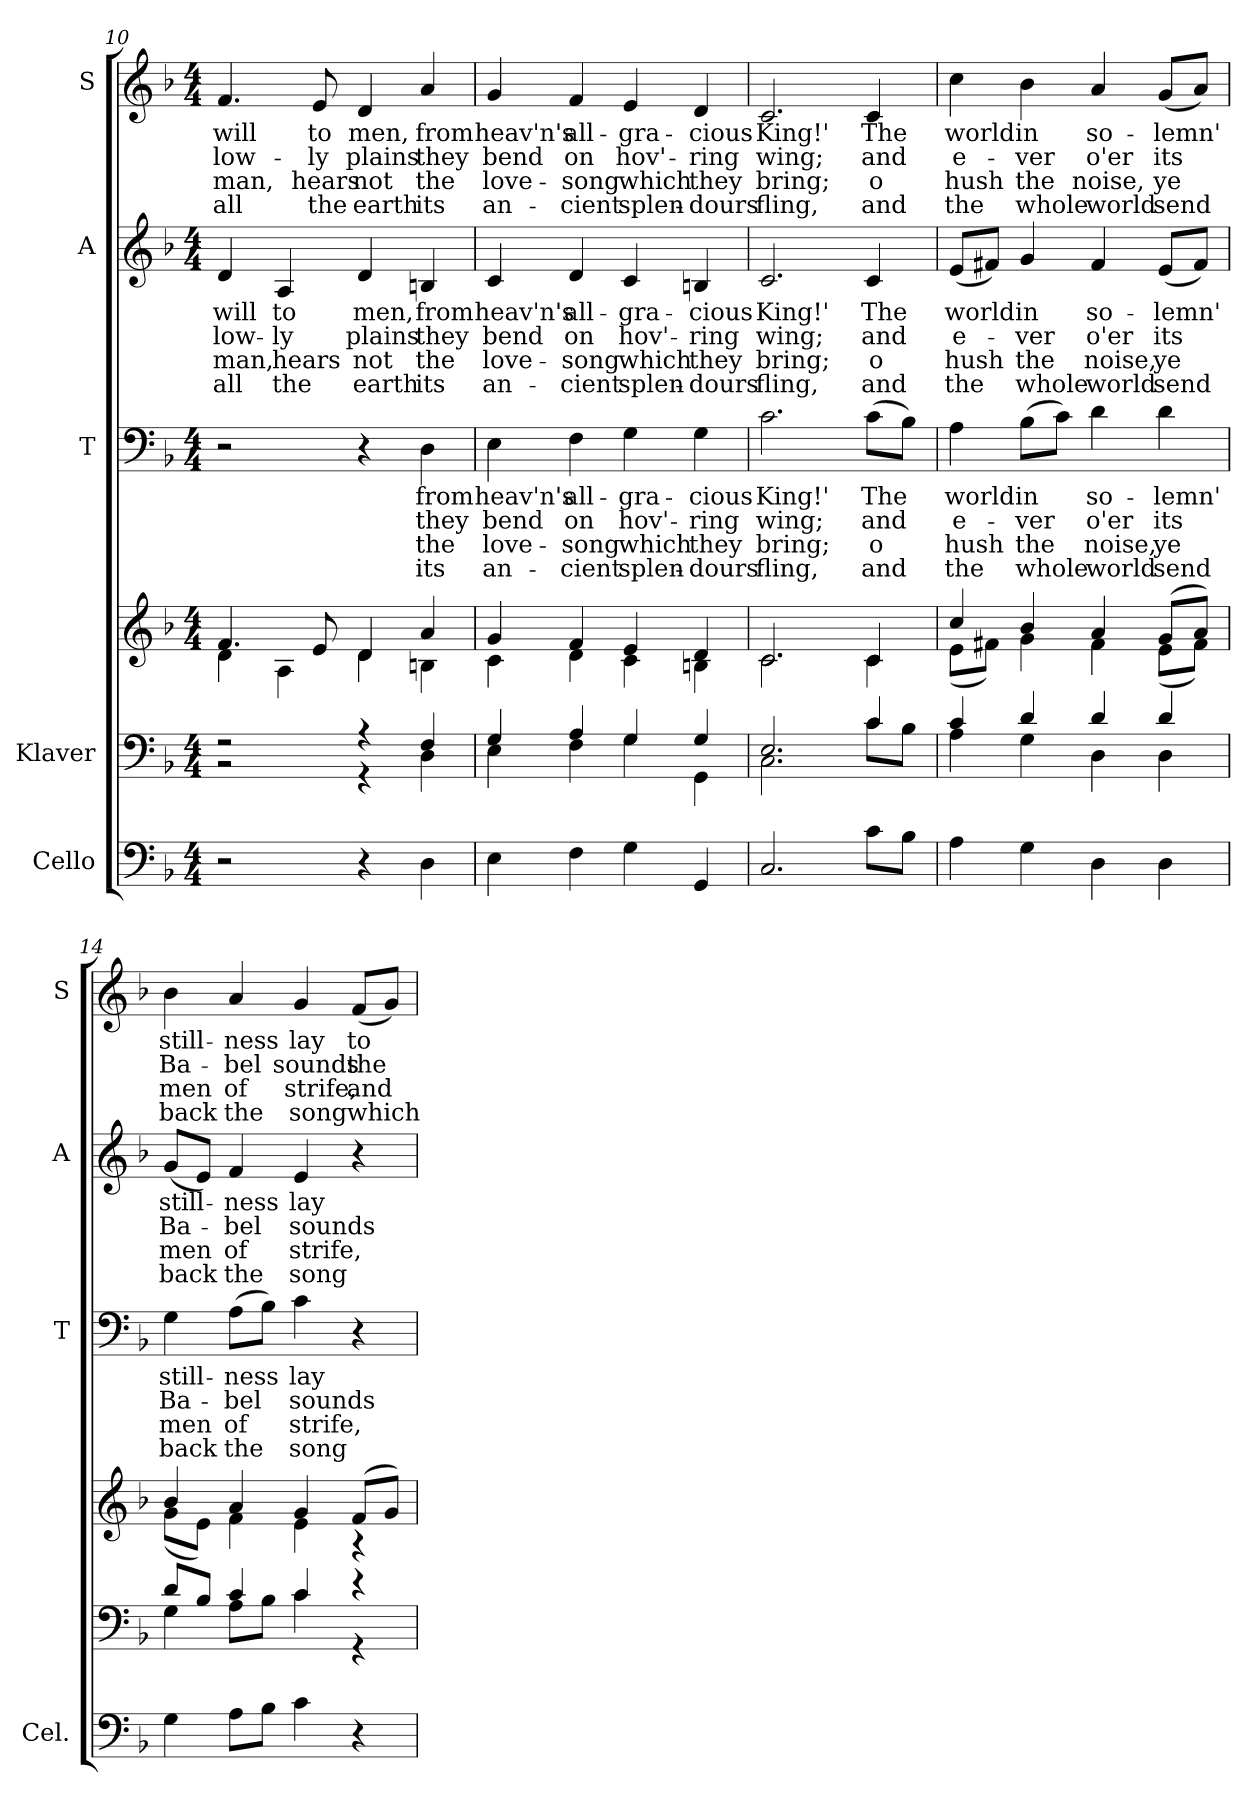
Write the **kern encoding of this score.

**kern	**kern	**kern	**kern	**text	**text	**text	**text	**kern	**text	**text	**text	**text	**kern	**text	**text	**text	**text
*part5	*part4	*part4	*part3	*part3	*part3	*part3	*part3	*part2	*part2	*part2	*part2	*part2	*part1	*part1	*part1	*part1	*part1
*staff6	*staff5	*staff4	*staff3	*staff3	*staff3	*staff3	*staff3	*staff2	*staff2	*staff2	*staff2	*staff2	*staff1	*staff1	*staff1	*staff1	*staff1
*I"Cello	*I"Klaver	*	*I"T	*	*	*	*	*I"A	*	*	*	*	*I"S	*	*	*	*
*I'Cel.	*	*	*I'T	*	*	*	*	*I'A	*	*	*	*	*I'S	*	*	*	*
*clefF4	*clefF4	*clefG2	*clefF4	*	*	*	*	*clefG2	*	*	*	*	*clefG2	*	*	*	*
*k[b-]	*k[b-]	*k[b-]	*k[b-]	*	*	*	*	*k[b-]	*	*	*	*	*k[b-]	*	*	*	*
*M4/4	*M4/4	*M4/4	*M4/4	*	*	*	*	*M4/4	*	*	*	*	*M4/4	*	*	*	*
=10	=10	=10	=10	=10	=10	=10	=10	=10	=10	=10	=10	=10	=10	=10	=10	=10	=10
*	*^	*^	*	*	*	*	*	*	*	*	*	*	*	*	*	*	*
!	!	!	!	!	!	!	!	!	!	!	!LO:LY:b	!LO:LY:b	!LO:LY:b	!LO:LY:b	!	!LO:LY:b	!LO:LY:b	!LO:LY:b	!LO:LY:b
2r	2r	2r	4.f/	4d\	2r	.	.	.	.	4d/	will	low-	man,	all	4.f/	will	low-	man,	all
!	!	!	!	!	!	!	!	!	!	!	!LO:LY:b	!LO:LY:b	!LO:LY:b	!LO:LY:b	!	!	!	!	!
.	.	.	.	4A\	.	.	.	.	.	4A/	to	-ly	hears	the	.	.	.	.	.
!	!	!	!	!	!	!	!	!	!	!	!	!	!	!	!	!LO:LY:b	!LO:LY:b	!LO:LY:b	!LO:LY:b
.	.	.	8e/	.	.	.	.	.	.	.	.	.	.	.	8e/	to	-ly	hears	the
!	!	!	!	!	!	!	!	!	!	!	!LO:LY:b	!LO:LY:b	!LO:LY:b	!LO:LY:b	!	!LO:LY:b	!LO:LY:b	!LO:LY:b	!LO:LY:b
4r	4r	4r	4d/	4d\	4r	.	.	.	.	4d/	men,	plains	not	earth	4d/	men,	plains	not	earth
!	!	!	!	!	!	!LO:LY:b	!LO:LY:b	!LO:LY:b	!LO:LY:b	!	!LO:LY:b	!LO:LY:b	!LO:LY:b	!LO:LY:b	!	!LO:LY:b	!LO:LY:b	!LO:LY:b	!LO:LY:b
4D\	4F/	4D\	4a/	4Bn\	4D\	from	they	the	its	4Bn/	from	they	the	its	4a/	from	they	the	its
=11	=11	=11	=11	=11	=11	=11	=11	=11	=11	=11	=11	=11	=11	=11	=11	=11	=11	=11	=11
!	!	!	!	!	!	!LO:LY:b	!LO:LY:b	!LO:LY:b	!LO:LY:b	!	!LO:LY:b	!LO:LY:b	!LO:LY:b	!LO:LY:b	!	!LO:LY:b	!LO:LY:b	!LO:LY:b	!LO:LY:b
4E\	4G/	4E\	4g/	4c\	4E\	heav'n's	bend	love-	an-	4c/	heav'n's	bend	love-	an-	4g/	heav'n's	bend	love-	an-
!	!	!	!	!	!	!LO:LY:b	!LO:LY:b	!LO:LY:b	!LO:LY:b	!	!LO:LY:b	!LO:LY:b	!LO:LY:b	!LO:LY:b	!	!LO:LY:b	!LO:LY:b	!LO:LY:b	!LO:LY:b
4F\	4A/	4F\	4f/	4d\	4F\	all-	on	-song	-cient	4d/	all-	on	-song	-cient	4f/	all-	on	-song	-cient
!	!	!	!	!	!	!LO:LY:b	!LO:LY:b	!LO:LY:b	!LO:LY:b	!	!LO:LY:b	!LO:LY:b	!LO:LY:b	!LO:LY:b	!	!LO:LY:b	!LO:LY:b	!LO:LY:b	!LO:LY:b
4G\	4G/	4G\	4e/	4c\	4G\	-gra-	hov'-	which	splen-	4c/	-gra-	hov'-	which	splen-	4e/	-gra-	hov'-	which	splen-
!	!	!	!	!	!	!LO:LY:b	!LO:LY:b	!LO:LY:b	!LO:LY:b	!	!LO:LY:b	!LO:LY:b	!LO:LY:b	!LO:LY:b	!	!LO:LY:b	!LO:LY:b	!LO:LY:b	!LO:LY:b
4GG/	4G/	4GG\	4d/	4Bn\	4G\	-cious	-ring	they	-dours	4Bn/	-cious	-ring	they	-dours	4d/	-cious	-ring	they	-dours
!!LO:PB:g=z
=12	=12	=12	=12	=12	=12	=12	=12	=12	=12	=12	=12	=12	=12	=12	=12	=12	=12	=12	=12
!	!	!	!	!	!	!LO:LY:b	!LO:LY:b	!LO:LY:b	!LO:LY:b	!	!LO:LY:b	!LO:LY:b	!LO:LY:b	!LO:LY:b	!	!LO:LY:b	!LO:LY:b	!LO:LY:b	!LO:LY:b
2.C/	2.E/	2.C\	2.c/	2.c\	2.c\	King!'	wing;	bring;	fling,	2.c/	King!'	wing;	bring;	fling,	2.c/	King!'	wing;	bring;	fling,
!	!	!	!	!	!	!LO:LY:b	!LO:LY:b	!LO:LY:b	!LO:LY:b	!	!LO:LY:b	!LO:LY:b	!LO:LY:b	!LO:LY:b	!	!LO:LY:b	!LO:LY:b	!LO:LY:b	!LO:LY:b
8c\L	4c/	8c\L	4c/	4c\	(8c\L	The	and	o	and	4c/	The	and	o	and	4c/	The	and	o	and
8B-\J	.	8B-\J	.	.	8B-\J)	.	.	.	.	.	.	.	.	.	.	.	.	.	.
=13	=13	=13	=13	=13	=13	=13	=13	=13	=13	=13	=13	=13	=13	=13	=13	=13	=13	=13	=13
!	!	!	!	!	!	!LO:LY:b	!LO:LY:b	!LO:LY:b	!LO:LY:b	!	!LO:LY:b	!LO:LY:b	!LO:LY:b	!LO:LY:b	!	!LO:LY:b	!LO:LY:b	!LO:LY:b	!LO:LY:b
4A\	4c/	4A\	4cc/	(8e\L	4A\	world	e-	hush	the	(8e/L	world	e-	hush	the	4cc\	world	e-	hush	the
.	.	.	.	8f#X\J)	.	.	.	.	.	8f#X/J)	.	.	.	.	.	.	.	.	.
!	!	!	!	!	!	!LO:LY:b	!LO:LY:b	!LO:LY:b	!LO:LY:b	!	!LO:LY:b	!LO:LY:b	!LO:LY:b	!LO:LY:b	!	!LO:LY:b	!LO:LY:b	!LO:LY:b	!LO:LY:b
4G\	4d/	4G\	4b-/	4g\	(8B-\L	in	-ver	the	whole	4g/	in	-ver	the	whole	4b-\	in	-ver	the	whole
.	.	.	.	.	8c\J)	.	.	.	.	.	.	.	.	.	.	.	.	.	.
!	!	!	!	!	!	!LO:LY:b	!LO:LY:b	!LO:LY:b	!LO:LY:b	!	!LO:LY:b	!LO:LY:b	!LO:LY:b	!LO:LY:b	!	!LO:LY:b	!LO:LY:b	!LO:LY:b	!LO:LY:b
4D\	4d/	4D\	4a/	4f#\	4d\	so-	o'er	noise,	world	4f#/	so-	o'er	noise,	world	4a/	so-	o'er	noise,	world
!	!	!	!	!	!	!LO:LY:b	!LO:LY:b	!LO:LY:b	!LO:LY:b	!	!LO:LY:b	!LO:LY:b	!LO:LY:b	!LO:LY:b	!	!LO:LY:b	!LO:LY:b	!LO:LY:b	!LO:LY:b
4D\	4d/	4D\	(8g/L	(8e\L	4d\	-lemn'	its	ye	send	(8e/L	-lemn'	its	ye	send	(8g/L	-lemn'	its	ye	send
.	.	.	8a/J)	8f#\J)	.	.	.	.	.	8f#/J)	.	.	.	.	8a/J)	.	.	.	.
=14	=14	=14	=14	=14	=14	=14	=14	=14	=14	=14	=14	=14	=14	=14	=14	=14	=14	=14	=14
!	!	!	!	!	!	!LO:LY:b	!LO:LY:b	!LO:LY:b	!LO:LY:b	!	!LO:LY:b	!LO:LY:b	!LO:LY:b	!LO:LY:b	!	!LO:LY:b	!LO:LY:b	!LO:LY:b	!LO:LY:b
4G\	8d/L	4G\	4b-/	(8g\L	4G\	still-	Ba-	men	back	(8g/L	still-	Ba-	men	back	4b-\	still-	Ba-	men	back
.	8B-/J	.	.	8e\J)	.	.	.	.	.	8e/J)	.	.	.	.	.	.	.	.	.
!	!	!	!	!	!	!LO:LY:b	!LO:LY:b	!LO:LY:b	!LO:LY:b	!	!LO:LY:b	!LO:LY:b	!LO:LY:b	!LO:LY:b	!	!LO:LY:b	!LO:LY:b	!LO:LY:b	!LO:LY:b
8A\L	4c/	8A\L	4a/	4f\	(8A\L	-ness	-bel	of	the	4f/	-ness	-bel	of	the	4a/	-ness	-bel	of	the
8B-\J	.	8B-\J	.	.	8B-\J)	.	.	.	.	.	.	.	.	.	.	.	.	.	.
!	!	!	!	!	!	!LO:LY:b	!LO:LY:b	!LO:LY:b	!LO:LY:b	!	!LO:LY:b	!LO:LY:b	!LO:LY:b	!LO:LY:b	!	!LO:LY:b	!LO:LY:b	!LO:LY:b	!LO:LY:b
4c\	4c/	4c\	4g/	4e\	4c\	lay	sounds	strife,	song	4e/	lay	sounds	strife,	song	4g/	lay	sounds	strife,	song
!	!	!	!	!	!	!	!	!	!	!	!	!	!	!	!	!LO:LY:b	!LO:LY:b	!LO:LY:b	!LO:LY:b
4r	4r	4r	(8f/L	4r	4r	.	.	.	.	4r	.	.	.	.	(8f/L	to	the	and	which
.	.	.	8g/J)	.	.	.	.	.	.	.	.	.	.	.	8g/J)	.	.	.	.
*	*v	*v	*	*	*	*	*	*	*	*	*	*	*	*	*	*	*	*	*
*	*	*v	*v	*	*	*	*	*	*	*	*	*	*	*	*	*	*	*
=	=	=	=	=	=	=	=	=	=	=	=	=	=	=	=	=	=
*-	*-	*-	*-	*-	*-	*-	*-	*-	*-	*-	*-	*-	*-	*-	*-	*-	*-
